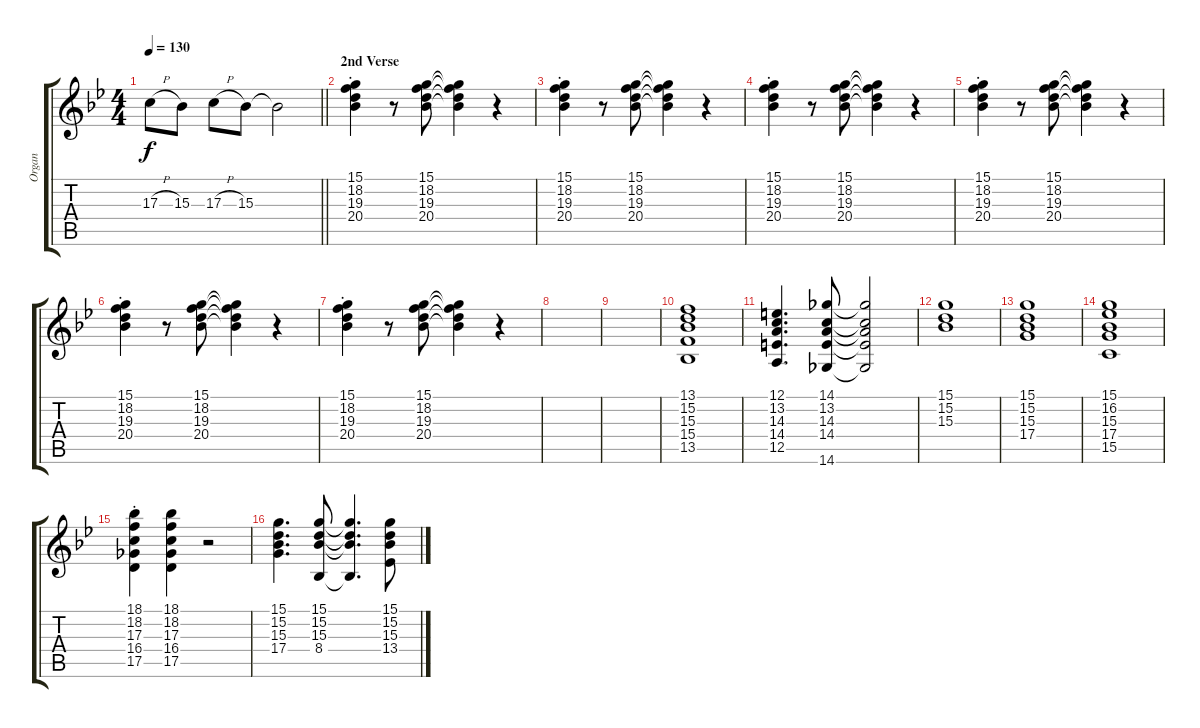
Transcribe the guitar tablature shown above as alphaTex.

\track ("Organ" "Organ") {instrument drawbarorgan}
\staff {score tabs}
\tuning (E4 B3 G3 D3 A2 E2) {hide}
\ts (4 4)
\tempo 130
\clef g2
\barLineRight lightlight
\ks bb
17.3{h}.8{dy f} 15.3.8 17.3{h}.8 15.3.8 15.3{t}.2 |
\section ("" "2nd Verse")
(15.1{st} 18.2{st} 19.3{st} 20.4{st}).4 r.8 (15.1 18.2 19.3 20.4).8 (15.1{t} 18.2{t} 19.3{t} 20.4{t}).4 r.4 |
(15.1{st} 18.2{st} 19.3{st} 20.4{st}).4 r.8 (15.1 18.2 19.3 20.4).8 (15.1{t} 18.2{t} 19.3{t} 20.4{t}).4 r.4 |
(15.1{st} 18.2{st} 19.3{st} 20.4{st}).4 r.8 (15.1 18.2 19.3 20.4).8 (15.1{t} 18.2{t} 19.3{t} 20.4{t}).4 r.4 |
(15.1{st} 18.2{st} 19.3{st} 20.4{st}).4 r.8 (15.1 18.2 19.3 20.4).8 (15.1{t} 18.2{t} 19.3{t} 20.4{t}).4 r.4 |
(15.1{st} 18.2{st} 19.3{st} 20.4{st}).4 r.8 (15.1 18.2 19.3 20.4).8 (15.1{t} 18.2{t} 19.3{t} 20.4{t}).4 r.4 |
(15.1{st} 18.2{st} 19.3{st} 20.4{st}).4 r.8 (15.1 18.2 19.3 20.4).8 (15.1{t} 18.2{t} 19.3{t} 20.4{t}).4 r.4 |
|
|
(13.1 15.2 15.3 15.4 13.5).1 |
(12.1 13.2 14.3 14.4 12.5).4{d} (14.1 13.2 14.3 14.4 14.6).8 (14.1{t} 13.2{t} 14.3{t} 14.4{t} 14.6{t}).2 |
(15.1 15.2 15.3).1 |
(15.1 15.2 15.3 17.4).1 |
(15.1 16.2 15.3 17.4 15.5).1 |
(18.1{st} 18.2{st} 17.3{st} 16.4{st} 17.5{st}).4 (18.1 18.2 17.3 16.4 17.5).4 r.2 |
(15.1 15.2 15.3 17.4).4{d} (15.1 15.2 15.3 8.4).8 (15.1{t} 15.2{t} 15.3{t} 8.4{t}).4{d} (15.1 15.2 15.3 13.4).8
